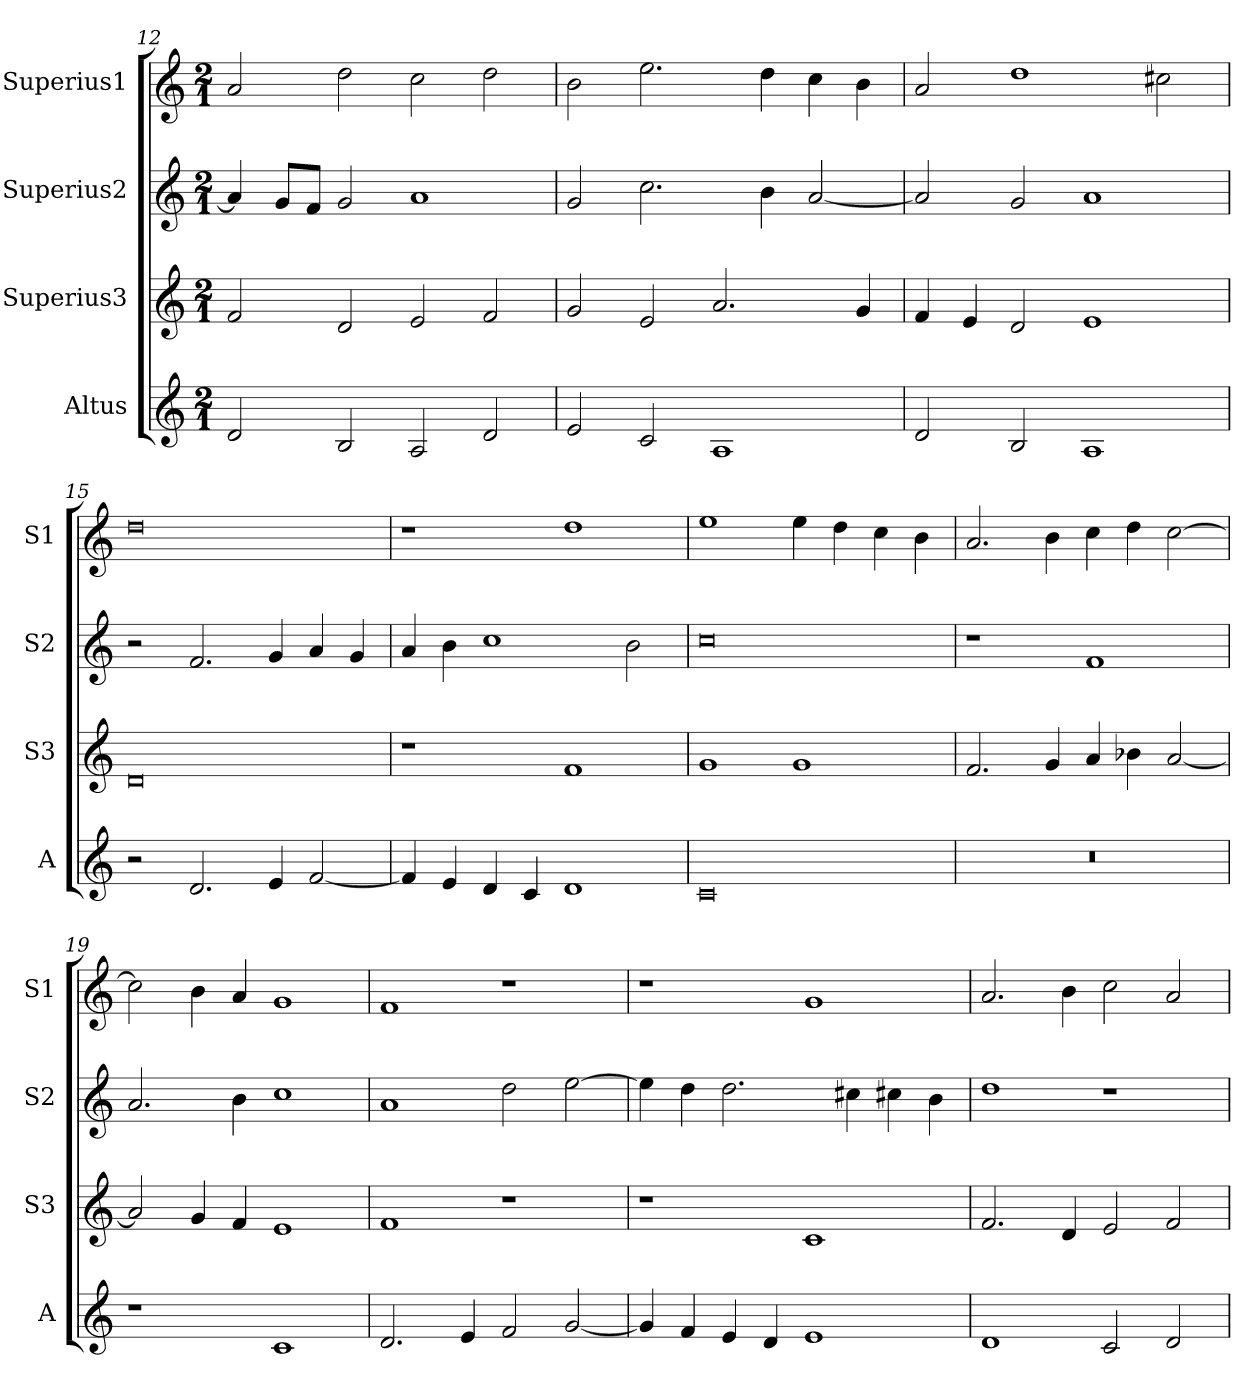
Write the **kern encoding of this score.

**kern	**kern	**kern	**kern
*part4	*part3	*part2	*part1
*staff4	*staff3	*staff2	*staff1
*I"Altus	*I"Superius3	*I"Superius2	*I"Superius1
*I'A	*I'S3	*I'S2	*I'S1
*clefG2	*clefG2	*clefG2	*clefG2
*k[]	*k[]	*k[]	*k[]
*M2/1	*M2/1	*M2/1	*M2/1
=12	=12	=12	=12
2d/	2f/	4a/]	2a/
.	.	8g/L	.
.	.	8f/J	.
2B/	2d/	2g/	2dd\
2A/	2e/	1a	2cc\
2d/	2f/	.	2dd\
=13	=13	=13	=13
2e/	2g/	2g/	2b\
2c/	2e/	2.cc\	2.ee\
1A	2.a/	.	.
.	.	4b\	4dd\
.	.	[2a/	4cc\
.	4g/	.	4b\
=14	=14	=14	=14
2d/	4f/	2a/]	2a/
.	4e/	.	.
2B/	2d/	2g/	1dd
1A	1e	1a	.
.	.	.	2cc#X\
=15	=15	=15	=15
2r	0d	2r	0dd
2.d/	.	2.f/	.
4e/	.	4g/	.
[2f/	.	4a/	.
.	.	4g/	.
=16	=16	=16	=16
4f/]	1r	4a/	1r
4e/	.	4b\	.
4d/	.	1cc	.
4c/	.	.	.
1d	1f	.	1dd
.	.	2b\	.
=17	=17	=17	=17
0c	1g	0cc	1ee
.	1g	.	4ee\
.	.	.	4dd\
.	.	.	4cc\
.	.	.	4b\
=18	=18	=18	=18
0r	2.f/	1r	2.a/
.	4g/	.	4b\
.	4a/	1f	4cc\
.	4b-X\	.	4dd\
.	[2a/	.	[2cc\
=19	=19	=19	=19
1r	2a/]	2.a/	2cc\]
.	4g/	.	4b\
.	4f/	4b\	4a/
1c	1e	1cc	1g
=20	=20	=20	=20
2.d/	1f	1a	1f
4e/	.	.	.
2f/	1r	2dd\	1r
[2g/	.	[2ee\	.
=21	=21	=21	=21
4g/]	1r	4ee\]	1r
4f/	.	4dd\	.
4e/	.	2.dd\	.
4d/	.	.	.
1e	1c	.	1g
.	.	4cc#X\	.
.	.	4cc#X\	.
.	.	4b\	.
=22	=22	=22	=22
1d	2.f/	1dd	2.a/
.	4d/	.	4b\
2c/	2e/	1r	2cc\
2d/	2f/	.	2a/
=	=	=	=
*-	*-	*-	*-
